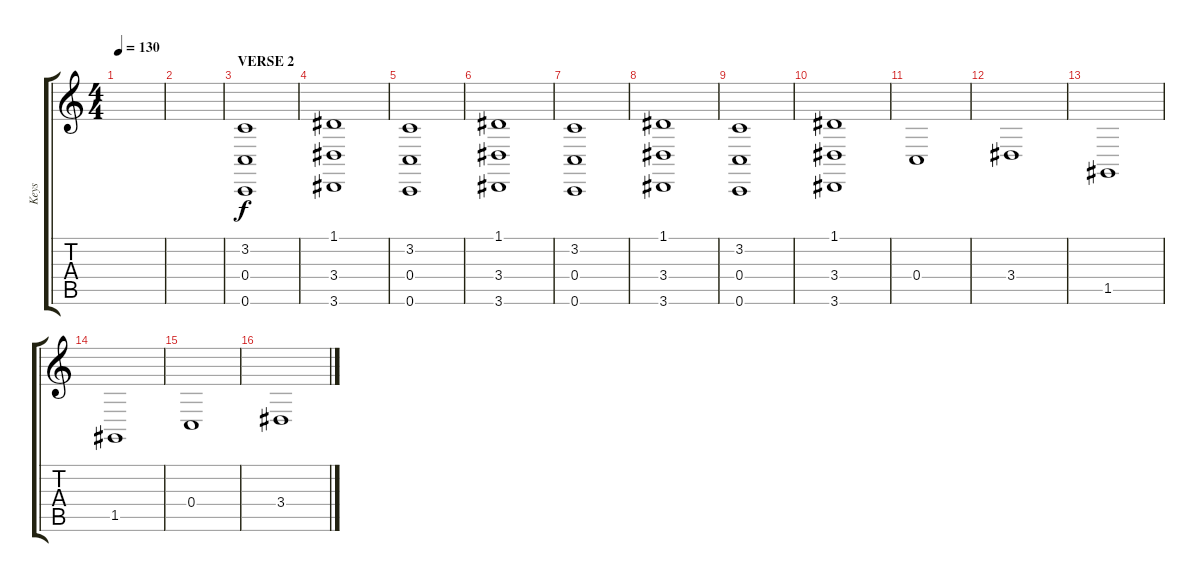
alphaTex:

\track ("Keys" "Keys") {instrument synthstrings1}
\staff {score tabs}
\tuning (D4 A3 F3 C3 G2 C2) {hide}
\ts (4 4)
\tempo 130
\clef g2
\ks c
|
|
\section ("" "VERSE 2")
(3.2 0.4 0.6).1 |
(1.1 3.4 3.6).1 |
(3.2 0.4 0.6).1 |
(1.1 3.4 3.6).1 |
(3.2 0.4 0.6).1 |
(1.1 3.4 3.6).1 |
(3.2 0.4 0.6).1 |
(1.1 3.4 3.6).1 |
0.4.1 |
3.4.1 |
1.5.1 |
1.5.1 |
0.4.1 |
3.4.1
